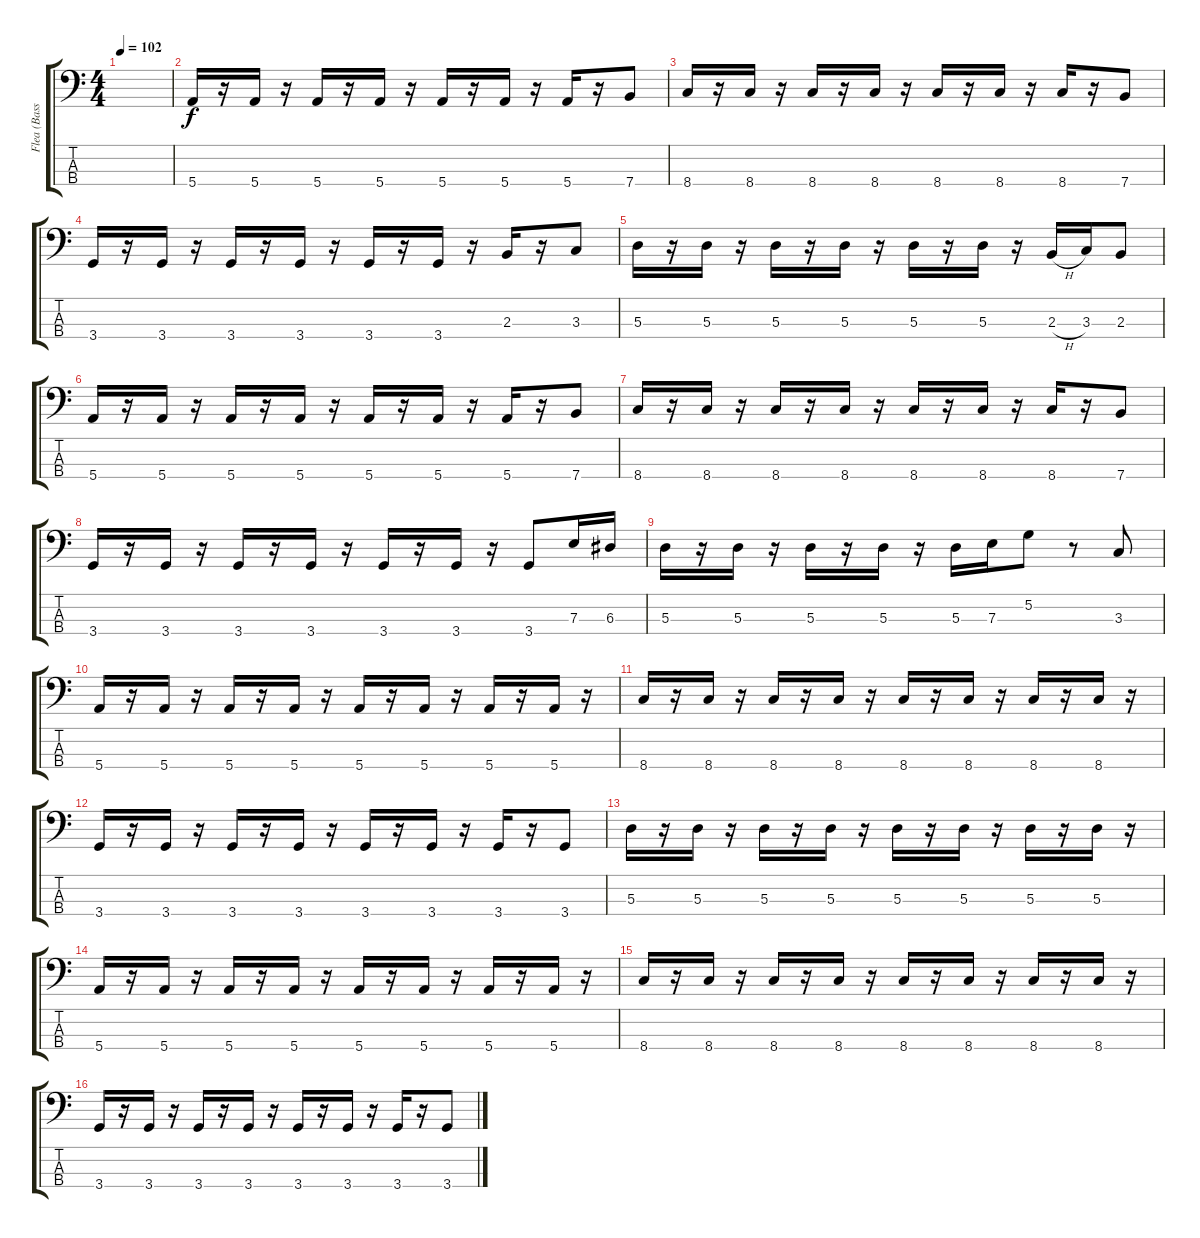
\track ("Flea (Basse)" "Flea (Bass") {instrument electricbassfinger}
\staff {score tabs}
\tuning (G2 D2 A1 E1) {hide}
\ts (4 4)
\tempo 102
\clef f4
\ks c
|
5.4.16 r.16 5.4.16 r.16 5.4.16 r.16 5.4.16 r.16 5.4.16 r.16 5.4.16 r.16 5.4.16 r.16 7.4.8 |
8.4.16 r.16 8.4.16 r.16 8.4.16 r.16 8.4.16 r.16 8.4.16 r.16 8.4.16 r.16 8.4.16 r.16 7.4.8 |
3.4.16 r.16 3.4.16 r.16 3.4.16 r.16 3.4.16 r.16 3.4.16 r.16 3.4.16 r.16 2.3.16 r.16 3.3.8 |
5.3.16 r.16 5.3.16 r.16 5.3.16 r.16 5.3.16 r.16 5.3.16 r.16 5.3.16 r.16 2.3{h}.16 3.3.16 2.3.8 |
5.4.16 r.16 5.4.16 r.16 5.4.16 r.16 5.4.16 r.16 5.4.16 r.16 5.4.16 r.16 5.4.16 r.16 7.4.8 |
8.4.16 r.16 8.4.16 r.16 8.4.16 r.16 8.4.16 r.16 8.4.16 r.16 8.4.16 r.16 8.4.16 r.16 7.4.8 |
3.4.16 r.16 3.4.16 r.16 3.4.16 r.16 3.4.16 r.16 3.4.16 r.16 3.4.16 r.16 3.4.8 7.3.16 6.3.16 |
5.3.16 r.16 5.3.16 r.16 5.3.16 r.16 5.3.16 r.16 5.3.16 7.3.16 5.2.8 r.8 3.3.8 |
5.4.16 r.16 5.4.16 r.16 5.4.16 r.16 5.4.16 r.16 5.4.16 r.16 5.4.16 r.16 5.4.16 r.16 5.4.16 r.16 |
8.4.16 r.16 8.4.16 r.16 8.4.16 r.16 8.4.16 r.16 8.4.16 r.16 8.4.16 r.16 8.4.16 r.16 8.4.16 r.16 |
3.4.16 r.16 3.4.16 r.16 3.4.16 r.16 3.4.16 r.16 3.4.16 r.16 3.4.16 r.16 3.4.16 r.16 3.4.8 |
5.3.16 r.16 5.3.16 r.16 5.3.16 r.16 5.3.16 r.16 5.3.16 r.16 5.3.16 r.16 5.3.16 r.16 5.3.16 r.16 |
5.4.16 r.16 5.4.16 r.16 5.4.16 r.16 5.4.16 r.16 5.4.16 r.16 5.4.16 r.16 5.4.16 r.16 5.4.16 r.16 |
8.4.16 r.16 8.4.16 r.16 8.4.16 r.16 8.4.16 r.16 8.4.16 r.16 8.4.16 r.16 8.4.16 r.16 8.4.16 r.16 |
3.4.16 r.16 3.4.16 r.16 3.4.16 r.16 3.4.16 r.16 3.4.16 r.16 3.4.16 r.16 3.4.16 r.16 3.4.8
